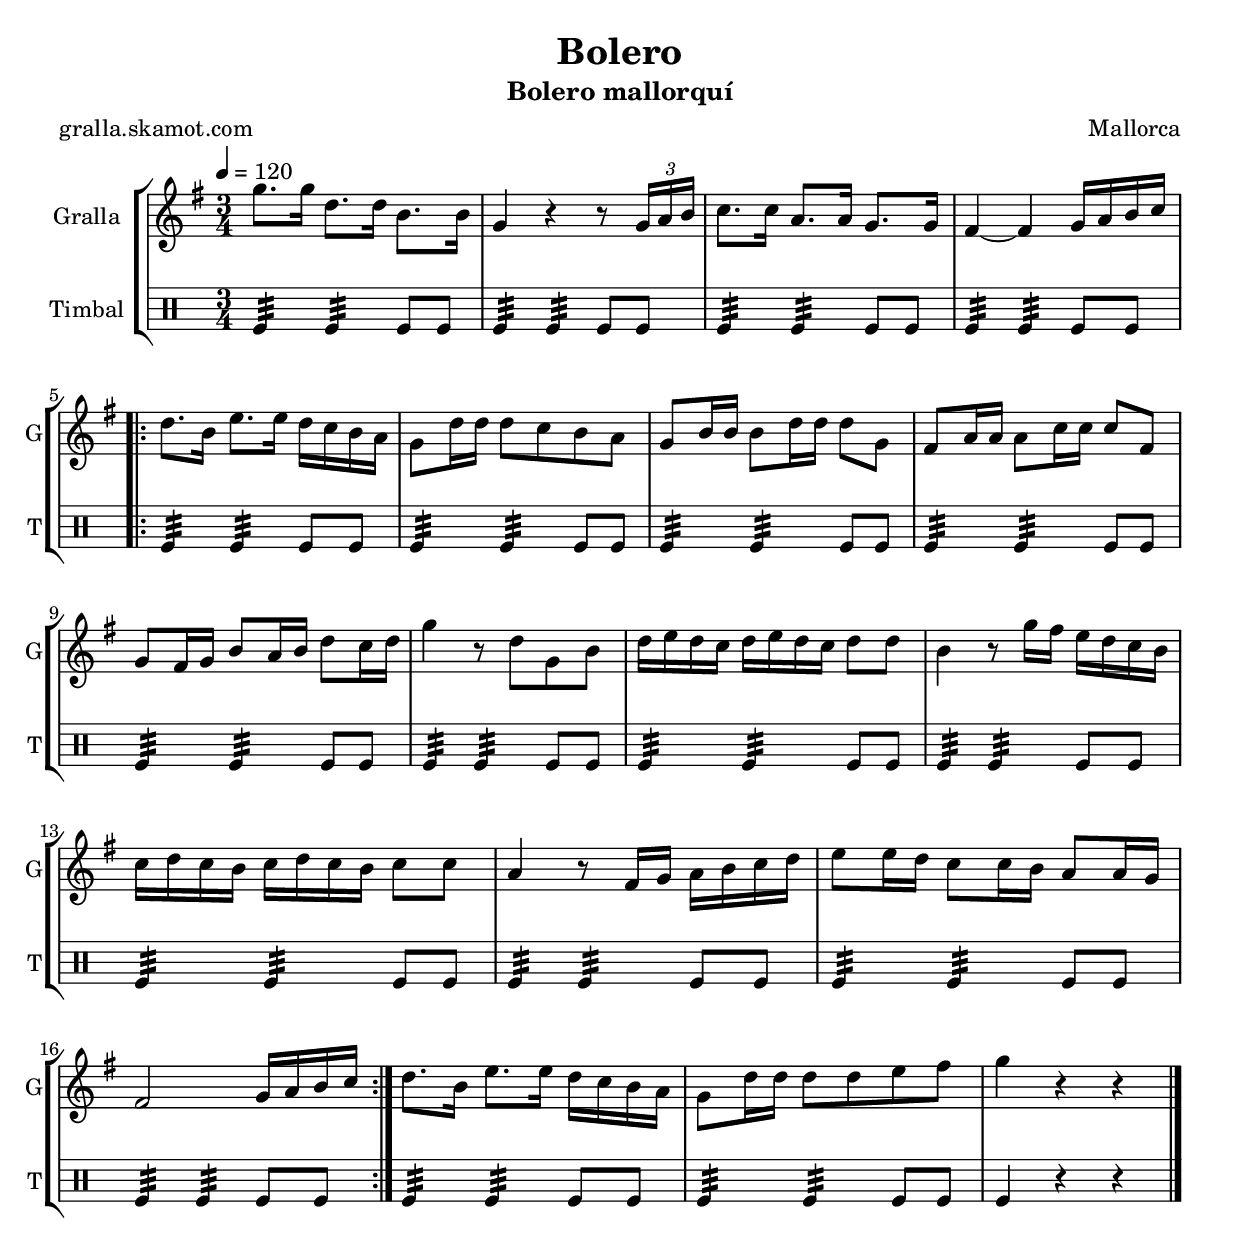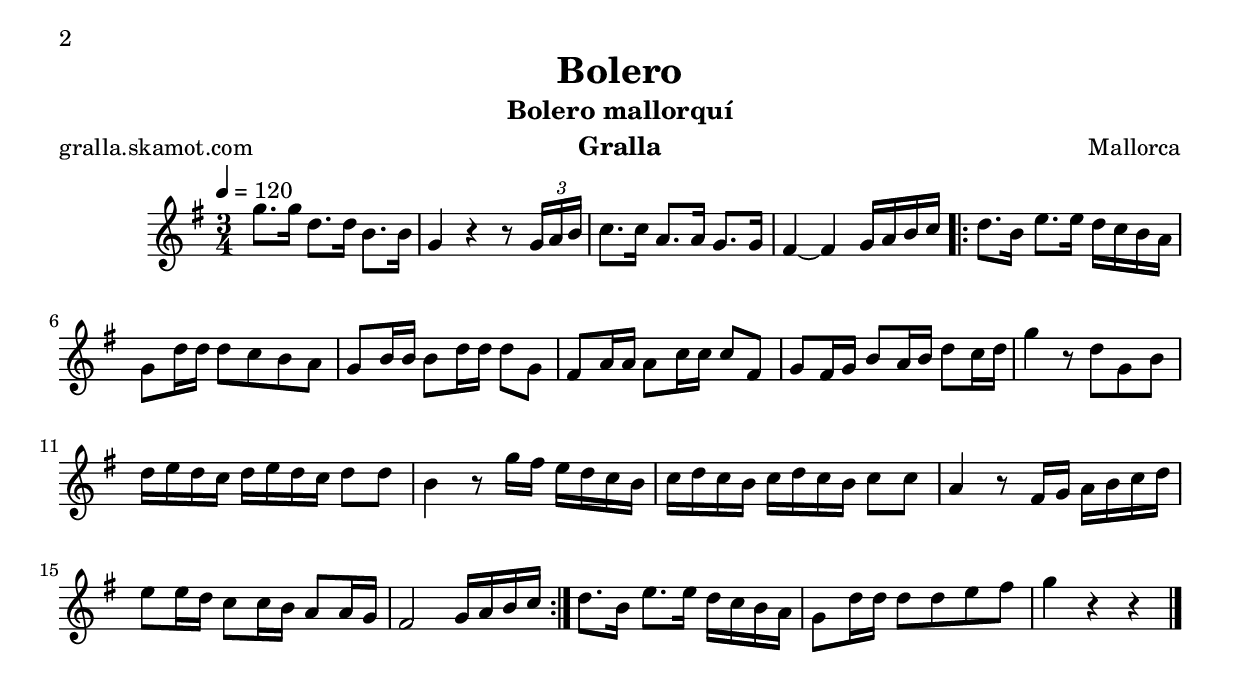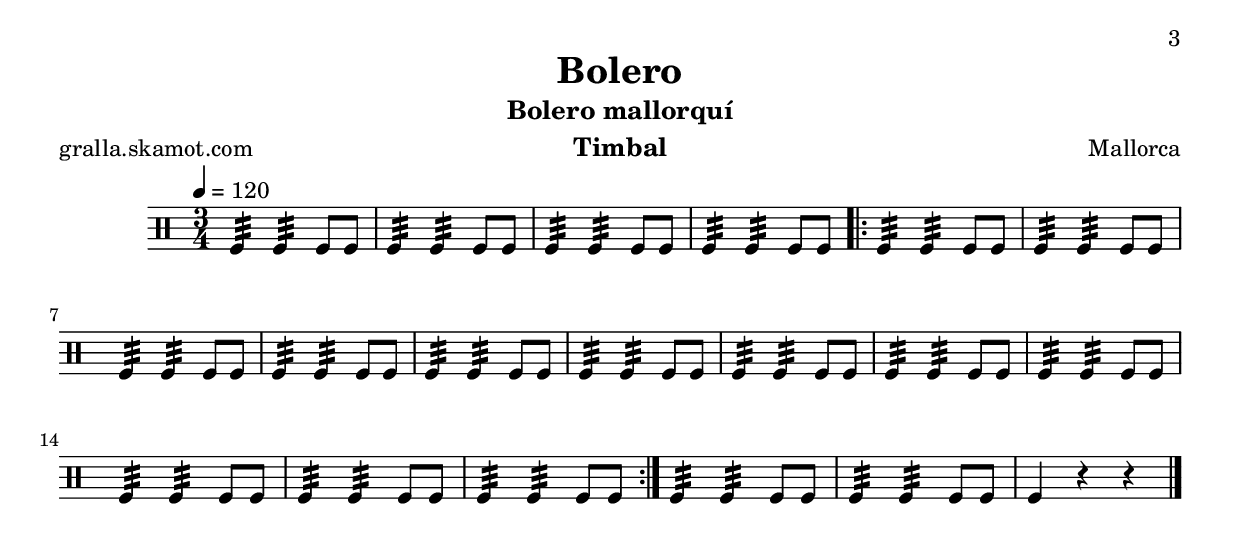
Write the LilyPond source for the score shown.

\version "2.16.2"

\header {
  dedication=""
  title="Bolero"
  subtitle="Bolero mallorquí"
  subsubtitle=""
  poet="gralla.skamot.com"
  meter=""
  piece=""
  composer="Mallorca"
  arranger=""
  opus=""
  instrument=""
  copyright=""
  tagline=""
}

liniaroAa =
\relative g''
{
  \tempo 4=120
  \clef treble
  \key g \major
  \time 3/4
  g8. g16 d8. d16 b8. b16  |
  g4 r r8 \times 2/3 { g16 a b }  |
  c8. c16 a8. a16 g8. g16  |
  fis4 ~ fis g16 a b c  |
  %05
  \repeat volta 2 { d8. b16 e8. e16 d c b a  |
  g8 d'16 d d8 c b a  |
  g8 b16 b b8 d16 d d8 g,  |
  fis8 a16 a a8 c16 c c8 fis,  |
  g8 fis16 g b8 a16 b d8 c16 d  |
  %10
  g4 r8 d g, b  |
  d16 e d c d e d c d8 d  |
  b4 r8 g'16 fis e d c b  |
  c16 d c b c d c b c8 c  |
  a4 r8 fis16 g a b c d  |
  %15
  e8 e16 d c8 c16 b a8 a16 g  |
  fis2 g16 a b c  | }
  d8. b16 e8. e16 d c b a  |
  g8 d'16 d d8 d e fis  |
  g4 r r  \bar "|."
}

liniaroAb =
\drummode
{
  \tempo 4=120
  \time 3/4
  tomfl4:32 tomfl:32 tomfl8 tomfl  |
  tomfl4:32 tomfl:32 tomfl8 tomfl  |
  tomfl4:32 tomfl:32 tomfl8 tomfl  |
  tomfl4:32 tomfl:32 tomfl8 tomfl  |
  %05
  \repeat volta 2 { tomfl4:32 tomfl:32 tomfl8 tomfl  |
  tomfl4:32 tomfl:32 tomfl8 tomfl  |
  tomfl4:32 tomfl:32 tomfl8 tomfl  |
  tomfl4:32 tomfl:32 tomfl8 tomfl  |
  tomfl4:32 tomfl:32 tomfl8 tomfl  |
  %10
  tomfl4:32 tomfl:32 tomfl8 tomfl  |
  tomfl4:32 tomfl:32 tomfl8 tomfl  |
  tomfl4:32 tomfl:32 tomfl8 tomfl  |
  tomfl4:32 tomfl:32 tomfl8 tomfl  |
  tomfl4:32 tomfl:32 tomfl8 tomfl  |
  %15
  tomfl4:32 tomfl:32 tomfl8 tomfl  |
  tomfl4:32 tomfl:32 tomfl8 tomfl  | }
  tomfl4:32 tomfl:32 tomfl8 tomfl  |
  tomfl4:32 tomfl:32 tomfl8 tomfl  |
  tomfl4 r r  \bar "|."
}

\bookpart {
  \score {
    \new StaffGroup {
      \override Score.RehearsalMark.self-alignment-X = #LEFT
      <<
        \new Staff \with {instrumentName = #"Gralla" shortInstrumentName = #"G"} \liniaroAa
        \new DrumStaff \with {instrumentName = #"Timbal" shortInstrumentName = #"T"} \liniaroAb
      >>
    }
    \layout {}
  }
  \score { \unfoldRepeats
    \new StaffGroup {
      \override Score.RehearsalMark.self-alignment-X = #LEFT
      <<
        \new Staff \with {instrumentName = #"Gralla" shortInstrumentName = #"G"} \liniaroAa
        \new DrumStaff \with {instrumentName = #"Timbal" shortInstrumentName = #"T"} \liniaroAb
      >>
    }
    \midi {
      \set Staff.midiInstrument = "oboe"
      \set DrumStaff.midiInstrument = "drums"
    }
  }
}

\bookpart {
  \header {instrument="Gralla"}
  \score {
    \new StaffGroup {
      \override Score.RehearsalMark.self-alignment-X = #LEFT
      <<
        \new Staff \liniaroAa
      >>
    }
    \layout {}
  }
  \score { \unfoldRepeats
    \new StaffGroup {
      \override Score.RehearsalMark.self-alignment-X = #LEFT
      <<
        \new Staff \liniaroAa
      >>
    }
    \midi {
      \set Staff.midiInstrument = "oboe"
      \set DrumStaff.midiInstrument = "drums"
    }
  }
}

\bookpart {
  \header {instrument="Timbal"}
  \score {
    \new StaffGroup {
      \override Score.RehearsalMark.self-alignment-X = #LEFT
      <<
        \new DrumStaff \liniaroAb
      >>
    }
    \layout {}
  }
  \score { \unfoldRepeats
    \new StaffGroup {
      \override Score.RehearsalMark.self-alignment-X = #LEFT
      <<
        \new DrumStaff \liniaroAb
      >>
    }
    \midi {
      \set Staff.midiInstrument = "oboe"
      \set DrumStaff.midiInstrument = "drums"
    }
  }
}

